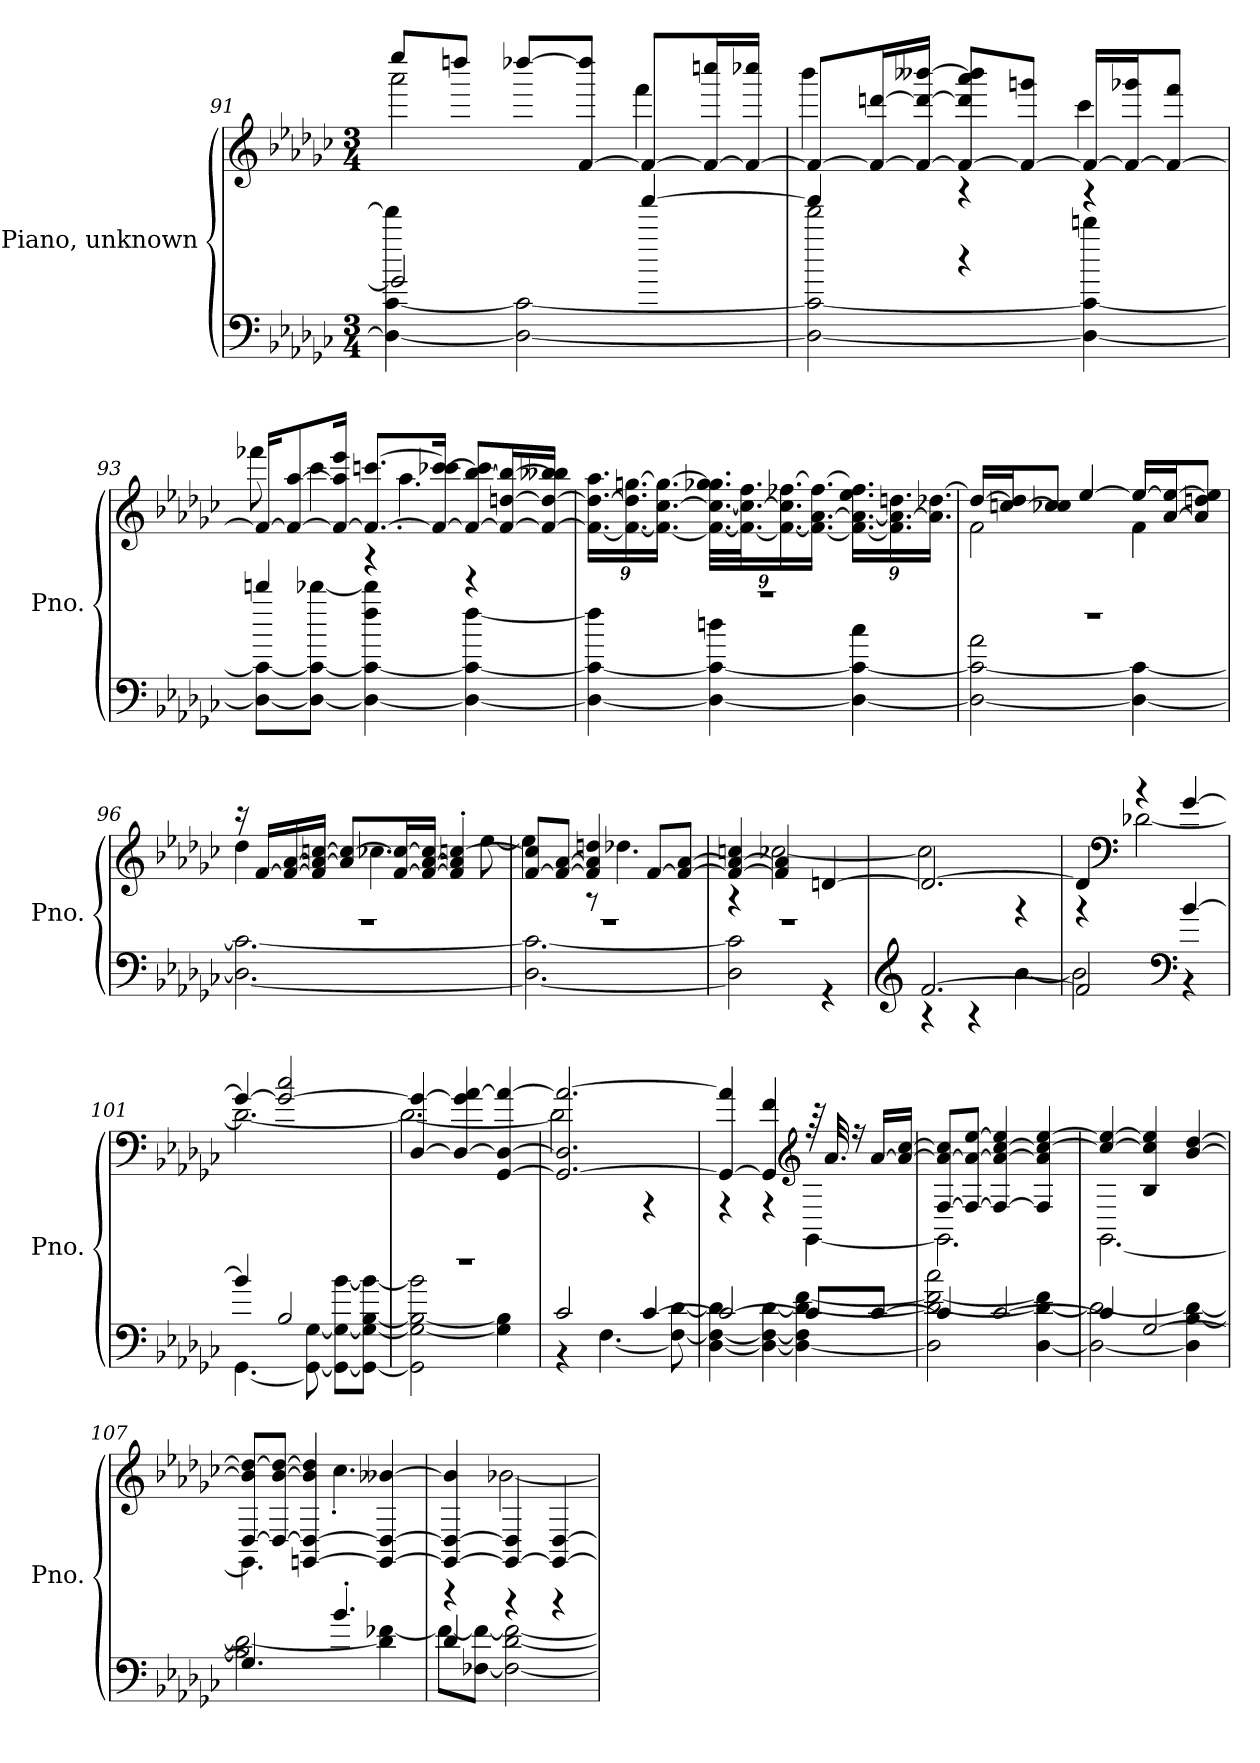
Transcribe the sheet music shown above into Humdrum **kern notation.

**kern	**kern
*part1	*part1
*staff2	*staff1
*I"Piano, unknown	*
*I'Pno.	*
*clefF4	*clefG2
*k[b-e-a-d-g-c-]	*k[b-e-a-d-g-c-]
*M3/4	*M3/4
=91	=91
*^	*^
2g-/]	4D-\_ [4c-\ 4fff\]	8eeee-/L	2aaa-\
.	.	8ddddn/J	.
.	2D-\_ 2c-\_	[8dddd-X/L	.
.	.	[8f/ 8dddd-/]J	.
[4aaa-/	.	8f/L_	4fff\
.	.	16f/_ 16ccccn/L	.
.	.	16f/_ 16cccc-X/JJ	.
!!LO:LB:g=z	!!
=92	=92	=92	=92
4aaa-/]	2D-\_ 2c-\_ 2fff\	8f/L_	4bbb-\
.	.	16f/_ [16dddn/L	.
.	.	16f/_ 16ddd/_ [16bbb--X/JJ	.
4r	.	8f/_ 8ddd/] 8aaa-/ 8bbb--/]L	4r
.	.	8f/_ 8gggn/J	.
4r	4D-\_ 4c-\_ 4dddn\	16f/LL_	4ccc-\
.	.	16f/_ 16ggg-X/J	.
.	.	8f/_ 8fff/J	.
=93	=93	=93	=93
4dddn/	8D-\_ 8c-\_L	16f/KL_	8fff-X\
.	.	8f/_ [8aa-/	.
.	8D-\_ 8c-\_ [8ddd-X\J	.	4ccc-\
.	.	16f/_ 16aa-/] 16eee-/Jk	.
4r	4D-\_ 4c-\_ 4ff\ 4ddd-\]	8.f/_ [8.cccn/L	.
.	.	.	4.aa-'\
.	.	16f/_ [16ccc-X/ 16ccc/]Jk	.
4r	4D-\_ 4c-\_ [4ff\	8f/_ [8bb-/ 8ccc-/]L	.
.	.	16f/_ [16ddn/ 16bb-/_L	.
.	.	16f/_ 16dd/_ 16bb--X/ 16bb-/]JJ	.
*	*	*v	*v
!!LO:LB:g=z
=94	=94	=94
*	*	*Xbrackettup
2.r	4D-\_ 4c-\_ 4ff\]	18.f\_ 18.dd\_ 18.aa-\LL
.	.	18.f\_ 18.dd\] [18.ggn\
.	.	18.f\_ [18.cc-\ 18.gg\_JJ
.	4D-\_ 4c-\_ 4ddn\	36.f\_ 36.cc-\_ 36.gg-X\ 36.gg\]LLL
.	.	36.f\_ 36.cc-\_ 36.ff\J
.	.	18.f\_ 18.cc-\] [18.ff-X\
.	.	18.f\_ [18.a-\ 18.ff-\_JJ
.	4D-\_ 4c-\_ 4cc-\	18.f\_ 18.a-\_ 18.ee-\ 18.ff-\]LL
.	.	18.f\] 18.a-\_ 18.ddn\
.	.	18.a-\] [18.dd-X\JJ
=95	=95	=95
*	*	*^
2.r	2D-\_ 2c-\_ 2a-\	16dd-/LL_	2f\
.	.	[16ccn/ 16dd-/]J	.
.	.	8cc-X/ 8cc/]J	.
.	.	[4ee-/	.
.	4D-\_ 4c-\_	16ee-/LL_	4f\
.	.	[16a-/ 16ee-/_J	.
.	.	8a-/] 8ddn/ 8ee-/]J	.
!!LO:LB:g=z	!!
=96	=96	=96	=96
2.r	2.D-\_ 2.c-\_	16r	4dd-\
.	.	[16f/LL	.
.	.	16f/_ [16a-/	.
.	.	16f/] 16a-/_ [16ccn/JJ	.
.	.	8a-/] 8cc/_L	4.cc-X\
.	.	[16f/ 16cc/_L	.
.	.	16f/_ [16a-/ 16cc/]JJ	.
.	.	4f/]' 4a-/]' [4ccn/'	.
.	.	.	[8ee-\
=97	=97	=97	=97
2.r	2.D-\_ 2.c-\_	[8f/ 8cc/]L	4ee-\]
.	.	8f/_ [8a-/J	.
.	.	4f/] 4a-/] 4ddn/	8r
.	.	.	4.dd-X\
.	.	[8f/L	.
.	.	8f/_ [8a-/J	.
=98	=98	=98	=98
2.r	2D-\] 2c-\]	4f/_ 4a-/_ 4ccn/	4r
.	.	4f/] 4a-/]	[2cc-X\
.	4r	[4dn/	.
=99	=99	=99	=99
*clefG2	*	*	*
[2.f/	4r	2.d/_	2cc-\]
.	4r	.	.
.	[4b-\	.	4r
!!LO:LB:g=z	!!
=100	=100	=100	=100
2f/]	2b-\]	4d/]	4r
*	*	*clefF4	*
.	.	4r	[2d-X\
*clefF4	*	*	*
[4b-/	4r	[4g-/	.
=101	=101	=101	=101
4b-/]	[4.GG-\	4g-/_	2.d-\_
2B-/	.	2g-/_ 2cc-/	.
.	8GG-\_ [8G-\	.	.
.	8GG-\_ 8G-\_ [8b-\L	.	.
.	8GG-\_ 8G-\_ [8B-\ 8b-\_J	.	.
=102	=102	=102	=102
2.r	2GG-\] 2G-\_ 2B-\_ 2b-\]	[4D-/ 4g-/_	2.d-\_
.	.	4D-/_ 4g-/] [4a-/	.
.	4G-\] 4B-\]	[4GG-/ 4D-/_ 4a-/_	.
=103	=103	=103	=103
2c-/	4r	2.GG-/_ 2.D-/] 2.a-/_	2d-\]
.	[4.F\	.	.
[4c-/	.	.	4r
.	8F\_ [8d-\	.	.
=104	=104	=104	=104
2c-/_	[4D-\ 4F\_ 4d-\]	4GG-/_ 4a-/]	4r
.	4D-\_ 4F\_ [4d-\	4GG-/] 4f/	4r
*	*	*clefG2	*
8c-/L]	4D-\_ 4F\] 4d-\_ [4f\	64r	[4GG-\
.	.	32.a-/	.
.	.	16r	.
[8c-/J	.	[16a-/LL	.
.	.	16a-/_ [16cc-/JJ	.
!!LO:LB:g=z	!!
=105	=105	=105	=105
4c-/]	2D-\] 2d-\_ 2f\_ 2cc-\	[8F/ 8a-/_ 8cc-/]L	2.GG-\]
.	.	8F/_ 8a-/_ [8ee-/J	.
[2c-/	.	4F/_ 4a-/_ [4cc-/ 4ee-/]	.
.	[4D-\ 4d-\_ 4f\]	4F/] 4a-/] 4cc-/_ [4ee-/	.
=106	=106	=106	=106
4c-/]	2D-\_ 2d-\_	4cc-/_ 4ee-/_	[2.GG-\
[2G-/	.	4B-/ 4cc-/] 4ee-/]	.
.	4D-\] [4B-\ 4d-\_	[4b-/ [4dd-/	.
=107	=107	=107	=107
4.G-/]	2B-\] 2d-\_	[8D-/ 8b-/] 8dd-/_L	4.GG-\]
.	.	8D-/_ [8b-/ 8dd-/_J	.
.	.	[4GGn/ 4D-/_ 4b-/] 4dd-/]	.
4.b-'/	.	.	4.cc-'\
.	4d-\] [4f-X\	4GG/_ 4D-/_ [4b--X/	.
=108	=108	=108	=108
4d-/	8f-\L_	4GG/_ 4D-/_ 4b--/]	4r
.	[8F-X\ 8f-\_J	.	.
4r	2F-\_ [2d-\ 2f-\_	4GG/_ 4D-/]	[2b-X\
4r	.	4GG/_ [4D-/	.
*v	*v	*	*
*	*v	*v
=	=
*-	*-
